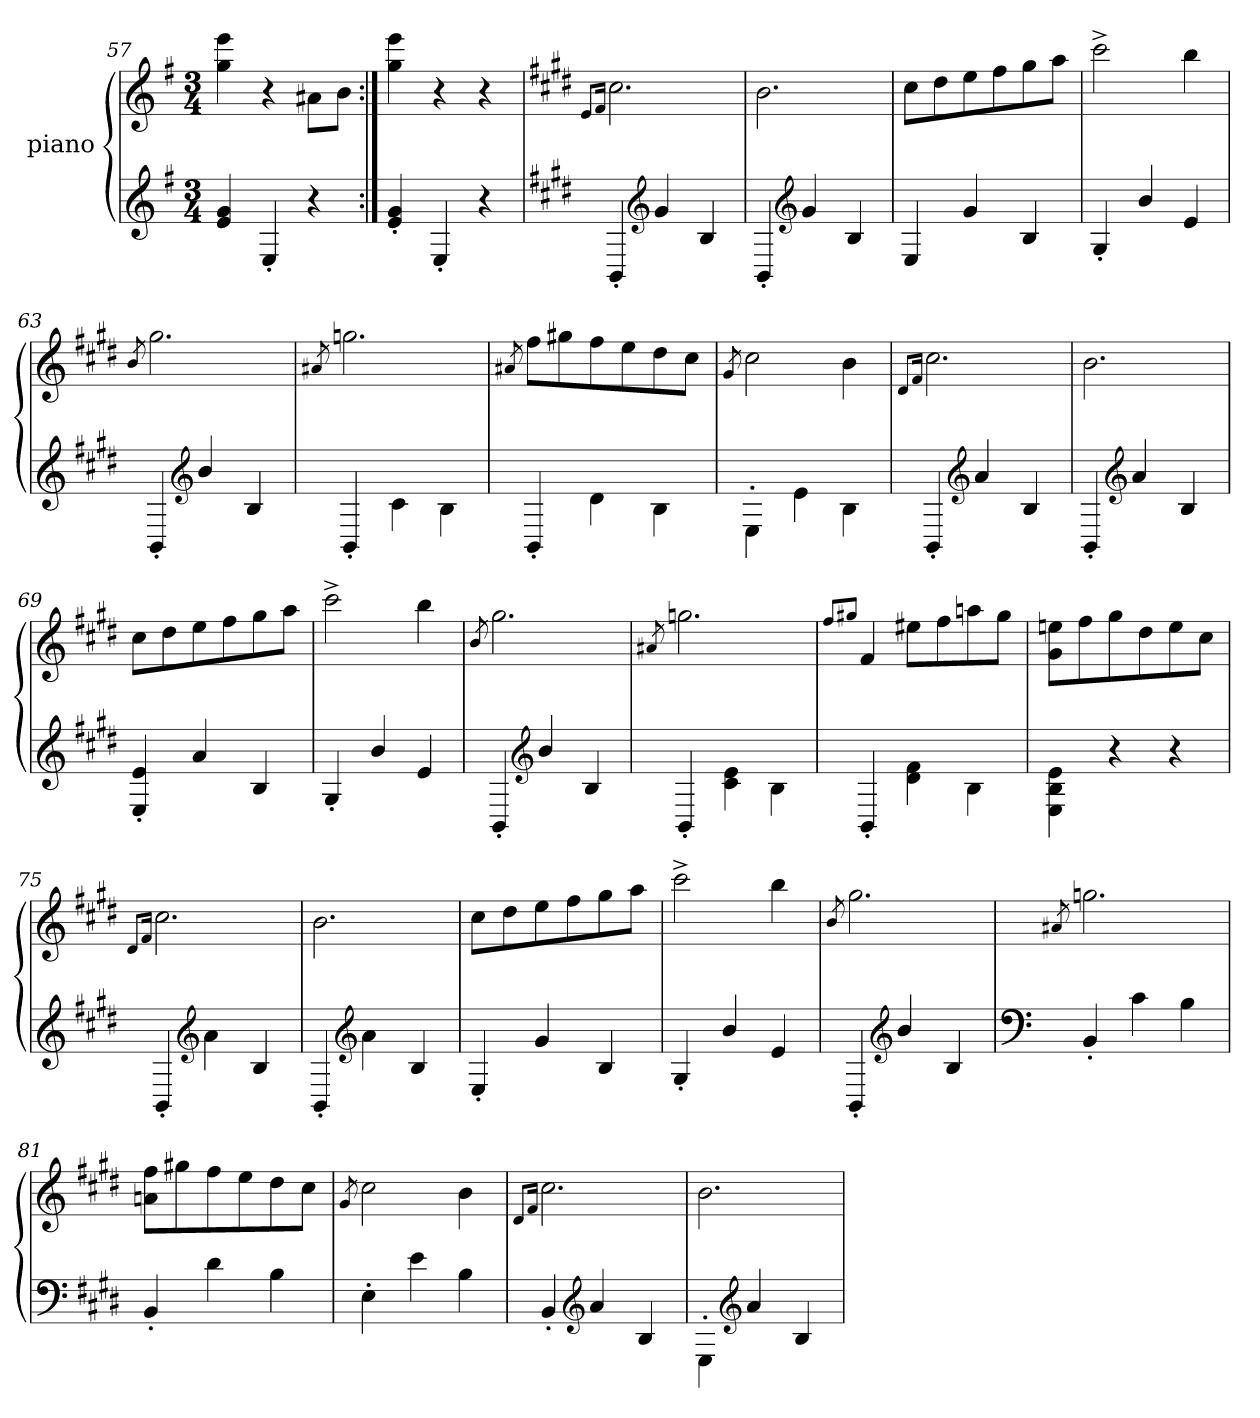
**kern	**kern
*part2	*part1
*staff2	*staff1
*I"piano	*I"piano
*clefG2	*clefG2
*k[f#]	*k[f#]
*M3/4	*M3/4
=57	=57
4e/ 4g/	4gg\ 4eee\
4E'>/	4r
4r	8a#X\L
.	8b\J
=58:|!	=58:|!
4e/'> 4g/'>	4gg\ 4eee\
4E'>/	4r
4r	4r
=59	=59
*k[f#c#g#d#]	*k[f#c#g#d#]
.	8qe/L
.	16qf#/Jk
4BB'>/	2.cc#\
*clefG2	*
4g#/	.
4B/	.
=60	=60
4BB'>/	2.b\
*clefG2	*
4g#/	.
4B/	.
=61	=61
4E/	8cc#\L
.	8dd#\
4g#/	8ee\
.	8ff#\
4B/	8gg#\
.	8aa\J
=62	=62
4G#'>/	2ccc#^>\
4b/	.
4e/	4bb\
=63	=63
.	8qb/
4BB'>/	2.gg#\
*clefG2	*
4b/	.
4B/	.
=64	=64
.	8qa#X/
4BB'>/	2.ggn\
4c#\	.
4B\	.
=65	=65
.	8qa#X/
4BB'>/	8ff#\L
.	8gg#X\
4d#\	8ff#\
.	8ee\
4B\	8dd#\
.	8cc#\J
=66	=66
.	8qg#/
4E'>\	2cc#\
4e\	.
4B\	4b\
=67	=67
.	8qd#/L
.	16qf#/Jk
4BB'>/	2.cc#\
*clefG2	*
4a/	.
4B/	.
=68	=68
4BB'>/	2.b\
*clefG2	*
4a/	.
4B/	.
=69	=69
4E/'> 4e/'>	8cc#\L
.	8dd#\
4a/	8ee\
.	8ff#\
4B/	8gg#\
.	8aa\J
=70	=70
4G#'>/	2ccc#^>\
4b/	.
4e/	4bb\
=71	=71
.	8qb/
4BB'>/	2.gg#\
*clefG2	*
4b/	.
4B/	.
=72	=72
.	8qa#X/
4BB'>/	2.ggn\
4c#\ 4e\	.
4B\	.
=73	=73
.	8qff#/L
.	8qgg#X/J
4BB'>/	4f#
4d#\ 4f#\	8ee#X\L
.	8ff#\
4B\	8aan\
.	8gg#\J
=74	=74
4E\ 4B\ 4e\	8g#\ 8een\L
.	8ff#\
4r	8gg#\
.	8dd#\
4r	8ee\
.	8cc#\J
=75	=75
.	8qd#/L
.	16qf#/Jk
4BB'>/	2.cc#\
*clefG2	*
4a\	.
4B/	.
=76	=76
4BB'>/	2.b\
*clefG2	*
4a\	.
4B/	.
=77	=77
4E'>/	8cc#\L
.	8dd#\
4g#/	8ee\
.	8ff#\
4B/	8gg#\
.	8aa\J
=78	=78
4G#'>/	2ccc#^>\
4b/	.
4e/	4bb\
=79	=79
.	8qb/
4BB'>/	2.gg#\
*clefG2	*
4b/	.
4B/	.
=80	=80
*clefF4	*
.	8qa#X/
4BB'>/	2.ggn\
4c#\	.
4B\	.
=81	=81
4BB'>/	8an\ 8ff#\L
.	8gg#X\
4d#\	8ff#\
.	8ee\
4B\	8dd#\
.	8cc#\J
=82	=82
.	8qg#/
4E'>\	2cc#\
4e\	.
4B\	4b\
=83	=83
.	8qd#/L
.	16qf#/Jk
4BB'>/	2.cc#\
*clefG2	*
4a/	.
4B/	.
=84	=84
4E'>\	2.b\
*clefG2	*
4a/	.
4B/	.
=	=
*-	*-
